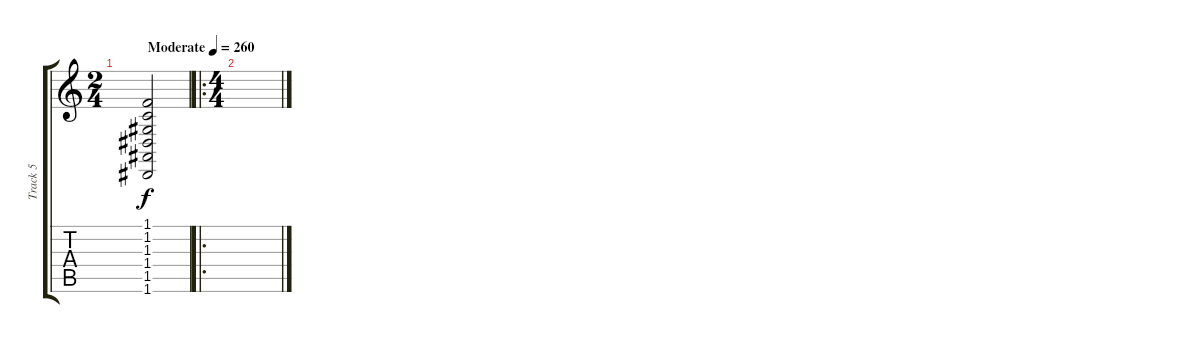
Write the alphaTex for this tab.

\track ("Track 5" "Track 5") {instrument reversecymbal}
\staff {score tabs}
\tuning (E4 B3 G3 D3 A2 D2) {hide}
\ts (2 4)
\tempo (260 "Moderate")
\clef g2
\ks c
(1.1 1.2 1.3 1.4 1.5 1.6).2{dy f instrument reversecymbal} |
\ro
\ts (4 4)
